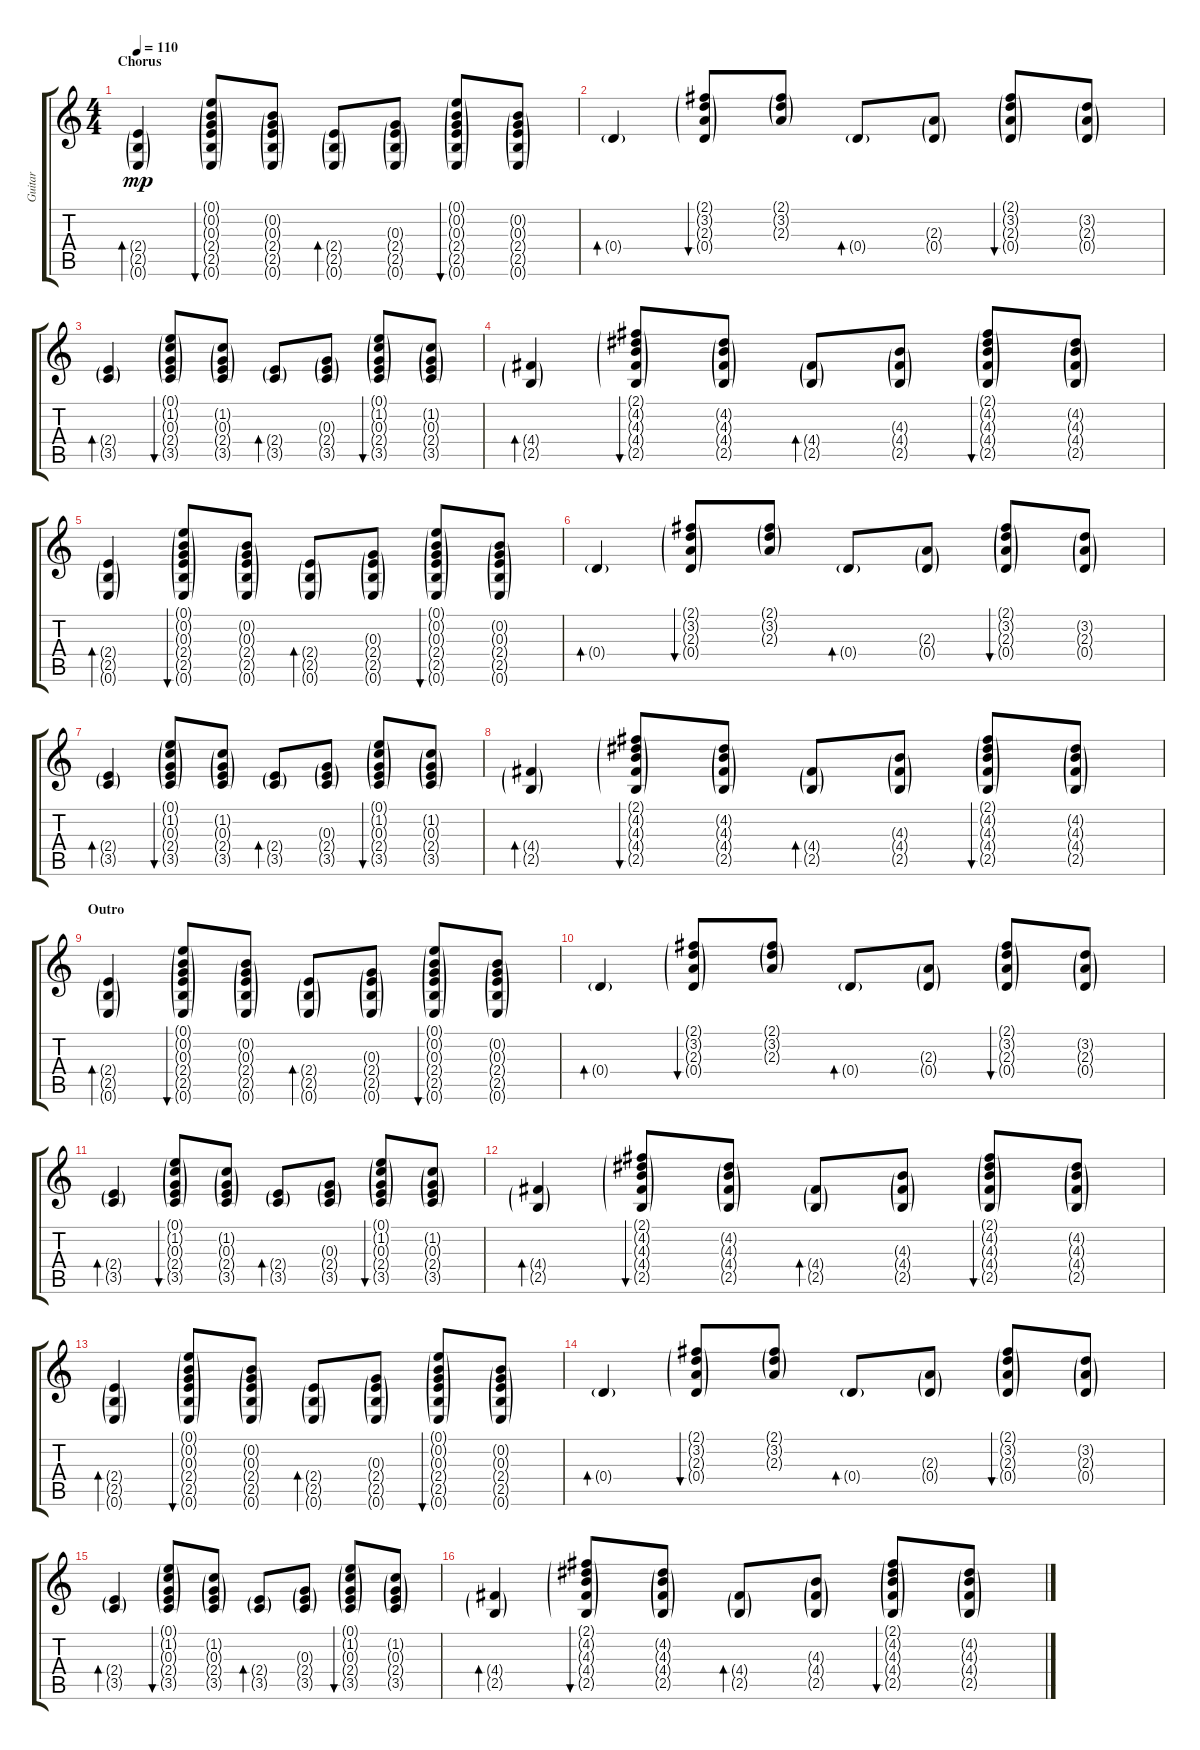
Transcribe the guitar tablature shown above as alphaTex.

\track ("Guitar" "Guitar") {instrument acousticguitarsteel}
\staff {score tabs}
\tuning (E4 B3 G3 D3 A2 E2) {hide}
\ts (4 4)
\section ("" "Chorus")
\tempo 110
\clef g2
\ks c
(2.4{g} 2.5{g} 0.6{g}).4{bd 60 dy mp volume 16} (0.1{g} 0.2{g} 0.3{g} 2.4{g} 2.5{g} 0.6{g}).8{bu 60} (0.2{g} 0.3{g} 2.4{g} 2.5{g} 0.6{g}).8 (2.4{g} 2.5{g} 0.6{g}).8{bd 60} (0.3{g} 2.4{g} 2.5{g} 0.6{g}).8 (0.1{g} 0.2{g} 0.3{g} 2.4{g} 2.5{g} 0.6{g}).8{bu 60} (0.2{g} 0.3{g} 2.4{g} 2.5{g} 0.6{g}).8 |
0.4{g}.4{bd 60} (2.1{g} 3.2{g} 2.3{g} 0.4{g}).8{bu 60} (2.1{g} 3.2{g} 2.3{g}).8 0.4{g}.8{bd 60} (2.3{g} 0.4{g}).8 (2.1{g} 3.2{g} 2.3{g} 0.4{g}).8{bu 60} (3.2{g} 2.3{g} 0.4{g}).8 |
(2.4{g} 3.5{g}).4{bd 60} (0.1{g} 1.2{g} 0.3{g} 2.4{g} 3.5{g}).8{bu 60} (1.2{g} 0.3{g} 2.4{g} 3.5{g}).8 (2.4{g} 3.5{g}).8{bd 60} (0.3{g} 2.4{g} 3.5{g}).8 (0.1{g} 1.2{g} 0.3{g} 2.4{g} 3.5{g}).8{bu 60} (1.2{g} 0.3{g} 2.4{g} 3.5{g}).8 |
(4.4{g} 2.5{g}).4{bd 60} (2.1{g} 4.2{g} 4.3{g} 4.4{g} 2.5{g}).8{bu 60} (4.2{g} 4.3{g} 4.4{g} 2.5{g}).8 (4.4{g} 2.5{g}).8{bd 60} (4.3{g} 4.4{g} 2.5{g}).8 (2.1{g} 4.2{g} 4.3{g} 4.4{g} 2.5{g}).8{bu 60} (4.2{g} 4.3{g} 4.4{g} 2.5{g}).8 |
(2.4{g} 2.5{g} 0.6{g}).4{bd 60} (0.1{g} 0.2{g} 0.3{g} 2.4{g} 2.5{g} 0.6{g}).8{bu 60} (0.2{g} 0.3{g} 2.4{g} 2.5{g} 0.6{g}).8 (2.4{g} 2.5{g} 0.6{g}).8{bd 60} (0.3{g} 2.4{g} 2.5{g} 0.6{g}).8 (0.1{g} 0.2{g} 0.3{g} 2.4{g} 2.5{g} 0.6{g}).8{bu 60} (0.2{g} 0.3{g} 2.4{g} 2.5{g} 0.6{g}).8 |
0.4{g}.4{bd 60} (2.1{g} 3.2{g} 2.3{g} 0.4{g}).8{bu 60} (2.1{g} 3.2{g} 2.3{g}).8 0.4{g}.8{bd 60} (2.3{g} 0.4{g}).8 (2.1{g} 3.2{g} 2.3{g} 0.4{g}).8{bu 60} (3.2{g} 2.3{g} 0.4{g}).8 |
(2.4{g} 3.5{g}).4{bd 60} (0.1{g} 1.2{g} 0.3{g} 2.4{g} 3.5{g}).8{bu 60} (1.2{g} 0.3{g} 2.4{g} 3.5{g}).8 (2.4{g} 3.5{g}).8{bd 60} (0.3{g} 2.4{g} 3.5{g}).8 (0.1{g} 1.2{g} 0.3{g} 2.4{g} 3.5{g}).8{bu 60} (1.2{g} 0.3{g} 2.4{g} 3.5{g}).8 |
(4.4{g} 2.5{g}).4{bd 60} (2.1{g} 4.2{g} 4.3{g} 4.4{g} 2.5{g}).8{bu 60} (4.2{g} 4.3{g} 4.4{g} 2.5{g}).8 (4.4{g} 2.5{g}).8{bd 60} (4.3{g} 4.4{g} 2.5{g}).8 (2.1{g} 4.2{g} 4.3{g} 4.4{g} 2.5{g}).8{bu 60} (4.2{g} 4.3{g} 4.4{g} 2.5{g}).8 |
\section ("" "Outro")
(2.4{g} 2.5{g} 0.6{g}).4{bd 60 volume 9} (0.1{g} 0.2{g} 0.3{g} 2.4{g} 2.5{g} 0.6{g}).8{bu 60} (0.2{g} 0.3{g} 2.4{g} 2.5{g} 0.6{g}).8 (2.4{g} 2.5{g} 0.6{g}).8{bd 60} (0.3{g} 2.4{g} 2.5{g} 0.6{g}).8 (0.1{g} 0.2{g} 0.3{g} 2.4{g} 2.5{g} 0.6{g}).8{bu 60} (0.2{g} 0.3{g} 2.4{g} 2.5{g} 0.6{g}).8 |
0.4{g}.4{bd 60} (2.1{g} 3.2{g} 2.3{g} 0.4{g}).8{bu 60} (2.1{g} 3.2{g} 2.3{g}).8 0.4{g}.8{bd 60} (2.3{g} 0.4{g}).8 (2.1{g} 3.2{g} 2.3{g} 0.4{g}).8{bu 60} (3.2{g} 2.3{g} 0.4{g}).8 |
(2.4{g} 3.5{g}).4{bd 60} (0.1{g} 1.2{g} 0.3{g} 2.4{g} 3.5{g}).8{bu 60} (1.2{g} 0.3{g} 2.4{g} 3.5{g}).8 (2.4{g} 3.5{g}).8{bd 60} (0.3{g} 2.4{g} 3.5{g}).8 (0.1{g} 1.2{g} 0.3{g} 2.4{g} 3.5{g}).8{bu 60} (1.2{g} 0.3{g} 2.4{g} 3.5{g}).8 |
(4.4{g} 2.5{g}).4{bd 60} (2.1{g} 4.2{g} 4.3{g} 4.4{g} 2.5{g}).8{bu 60} (4.2{g} 4.3{g} 4.4{g} 2.5{g}).8 (4.4{g} 2.5{g}).8{bd 60} (4.3{g} 4.4{g} 2.5{g}).8 (2.1{g} 4.2{g} 4.3{g} 4.4{g} 2.5{g}).8{bu 60} (4.2{g} 4.3{g} 4.4{g} 2.5{g}).8 |
(2.4{g} 2.5{g} 0.6{g}).4{bd 60} (0.1{g} 0.2{g} 0.3{g} 2.4{g} 2.5{g} 0.6{g}).8{bu 60} (0.2{g} 0.3{g} 2.4{g} 2.5{g} 0.6{g}).8 (2.4{g} 2.5{g} 0.6{g}).8{bd 60} (0.3{g} 2.4{g} 2.5{g} 0.6{g}).8 (0.1{g} 0.2{g} 0.3{g} 2.4{g} 2.5{g} 0.6{g}).8{bu 60} (0.2{g} 0.3{g} 2.4{g} 2.5{g} 0.6{g}).8 |
0.4{g}.4{bd 60} (2.1{g} 3.2{g} 2.3{g} 0.4{g}).8{bu 60} (2.1{g} 3.2{g} 2.3{g}).8 0.4{g}.8{bd 60} (2.3{g} 0.4{g}).8 (2.1{g} 3.2{g} 2.3{g} 0.4{g}).8{bu 60} (3.2{g} 2.3{g} 0.4{g}).8 |
(2.4{g} 3.5{g}).4{bd 60} (0.1{g} 1.2{g} 0.3{g} 2.4{g} 3.5{g}).8{bu 60} (1.2{g} 0.3{g} 2.4{g} 3.5{g}).8 (2.4{g} 3.5{g}).8{bd 60} (0.3{g} 2.4{g} 3.5{g}).8 (0.1{g} 1.2{g} 0.3{g} 2.4{g} 3.5{g}).8{bu 60} (1.2{g} 0.3{g} 2.4{g} 3.5{g}).8 |
(4.4{g} 2.5{g}).4{bd 60} (2.1{g} 4.2{g} 4.3{g} 4.4{g} 2.5{g}).8{bu 60} (4.2{g} 4.3{g} 4.4{g} 2.5{g}).8 (4.4{g} 2.5{g}).8{bd 60} (4.3{g} 4.4{g} 2.5{g}).8 (2.1{g} 4.2{g} 4.3{g} 4.4{g} 2.5{g}).8{bu 60} (4.2{g} 4.3{g} 4.4{g} 2.5{g}).8
